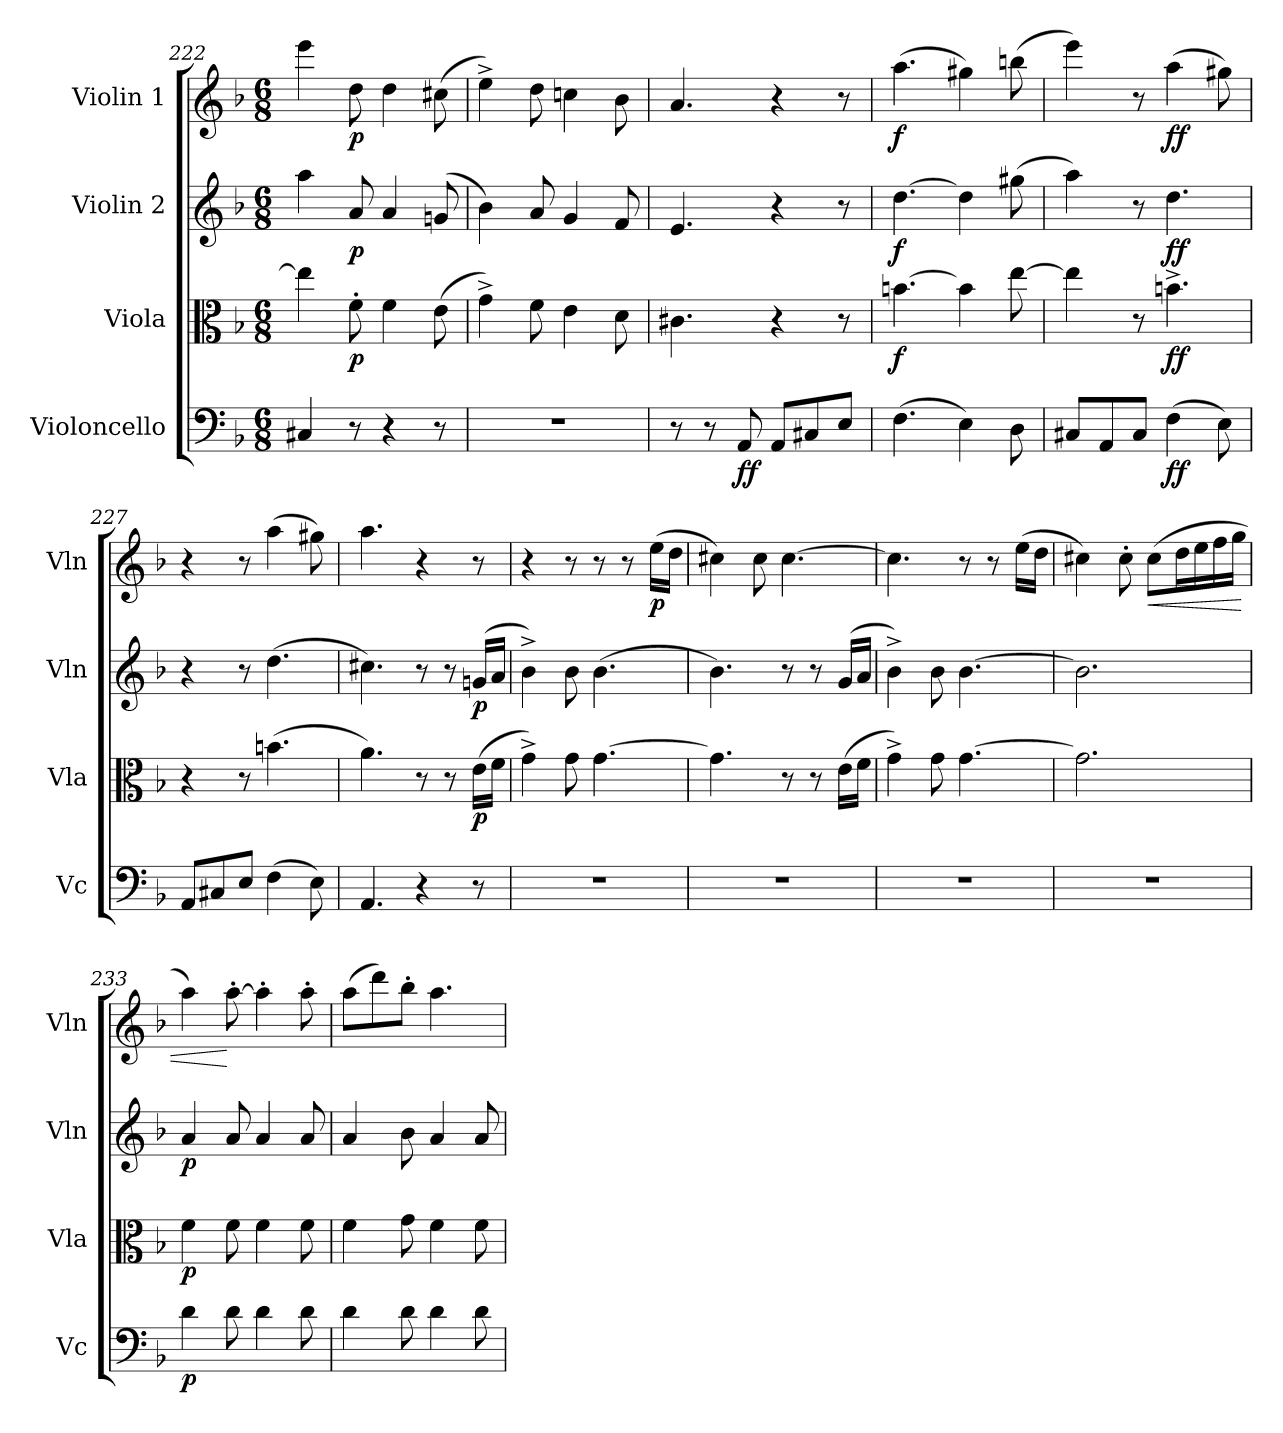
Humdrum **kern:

**kern	**dynam	**kern	**dynam	**kern	**dynam	**kern	**dynam
*part4	*part4	*part3	*part3	*part2	*part2	*part1	*part1
*staff4	*staff4	*staff3	*staff3	*staff2	*staff2	*staff1	*staff1
*I"Violoncello	*	*I"Viola	*	*I"Violin 2	*	*I"Violin 1	*
*I'Vc	*	*I'Vla	*	*I'Vln	*	*I'Vln	*
*clefF4	*	*clefC3	*	*clefG2	*	*clefG2	*
*k[b-]	*	*k[b-]	*	*k[b-]	*	*k[b-]	*
*M6/8	*	*M6/8	*	*M6/8	*	*M6/8	*
=222	=222	=222	=222	=222	=222	=222	=222
4C#X/	.	4ee\]	.	4aa\	.	4eee\	.
!	!	!	!LO:DY:b	!	!LO:DY:b	!	!LO:DY:b
8r	.	8f'\	p	8a/	p	8dd\	p
4r	.	4f\	.	4a/	.	4dd\	.
8r	.	(8e\	.	(>8gn/	.	(8cc#X\	.
=223	=223	=223	=223	=223	=223	=223	=223
2.r	.	4g^\)	.	4b-\)	.	4ee^\)	.
.	.	8f\	.	8a/	.	8dd\	.
.	.	4e\	.	4g/	.	4ccn\	.
.	.	8d\	.	8f/	.	8b-\	.
!!LO:LB:g=z
=224	=224	=224	=224	=224	=224	=224	=224
8r	.	4.c#X\	.	4.e/	.	4.a/	.
8r	.	.	.	.	.	.	.
!	!LO:DY:b	!	!	!	!	!	!
8AA/	ff	.	.	.	.	.	.
8AA/L	.	4r	.	4r	.	4r	.
8C#X/	.	.	.	.	.	.	.
8E/J	.	8r	.	8r	.	8r	.
=225	=225	=225	=225	=225	=225	=225	=225
!	!	!	!LO:DY:b	!	!LO:DY:b	!	!LO:DY:b
(>4.F\	.	[>4.bn\	f	[>4.dd\	f	(4.aa\	f
4E\)	.	4b\]	.	4dd\]	.	4gg#X\)	.
8D\	.	[>8ee\	.	(>8gg#X\	.	(8bbn\	.
=226	=226	=226	=226	=226	=226	=226	=226
8C#X/L	.	4ee\]	.	4aa\)	.	4eee\)	.
8AA/	.	.	.	.	.	.	.
8C#/J	.	8r	.	8r	.	8r	.
!	!LO:DY:b	!	!LO:DY:b	!	!LO:DY:b	!	!LO:DY:b
(>4F\	ff	4.bn^\	ff	4.dd\	ff	(4aa\	ff
8E\)	.	.	.	.	.	8gg#X\)	.
=227	=227	=227	=227	=227	=227	=227	=227
8AA/L	.	4r	.	4r	.	4r	.
8C#X/	.	.	.	.	.	.	.
8E/J	.	8r	.	8r	.	8r	.
(4F\	.	(4.bn\	.	(>4.dd\	.	(4aa\	.
8E\)	.	.	.	.	.	8gg#X\)	.
=228	=228	=228	=228	=228	=228	=228	=228
4.AA/	.	4.a\)	.	4.cc#X\)	.	4.aa\	.
4r	.	8r	.	8r	.	4r	.
.	.	8r	.	8r	.	.	.
!	!	!	!LO:DY:b	!	!LO:DY:b	!	!
8r	.	(16e\LL	p	(>16gn/LL	p	8r	.
.	.	16f\JJ	.	16a/JJ	.	.	.
=229	=229	=229	=229	=229	=229	=229	=229
2.r	.	4g^\)	.	4b-^\)	.	4r	.
.	.	8g\	.	8b-\	.	8r	.
.	.	[4.g\	.	(>4.b-\	.	8r	.
.	.	.	.	.	.	8r	.
!	!	!	!	!	!	!	!LO:DY:b
.	.	.	.	.	.	(16ee\LL	p
.	.	.	.	.	.	16dd\JJ	.
!!LO:PB:g=z
=230	=230	=230	=230	=230	=230	=230	=230
2.r	.	4.g\]	.	4.b-\)	.	4cc#X\)	.
.	.	.	.	.	.	8cc#\	.
.	.	8r	.	8r	.	[>4.cc#\	.
.	.	8r	.	8r	.	.	.
.	.	(16e\LL	.	(<16g/LL	.	.	.
.	.	16f\JJ	.	16a/JJ	.	.	.
=231	=231	=231	=231	=231	=231	=231	=231
2.r	.	4g^\)	.	4b-^\)	.	4.cc#\]	.
.	.	8g\	.	8b-\	.	.	.
.	.	[4.g\	.	[>4.b-\	.	8r	.
.	.	.	.	.	.	8r	.
.	.	.	.	.	.	(16ee\LL	.
.	.	.	.	.	.	16dd\JJ	.
=232	=232	=232	=232	=232	=232	=232	=232
2.r	.	2.g\]	.	2.b-\]	.	4cc#X\)	.
.	.	.	.	.	.	8cc#'\	.
!	!	!	!	!	!	!	!LO:HP:b
.	.	.	.	.	.	(8cc#\L	<
.	.	.	.	.	.	16dd\L	.
.	.	.	.	.	.	16ee\	.
.	.	.	.	.	.	16ff\	.
.	.	.	.	.	.	16gg\JJ	.
=233	=233	=233	=233	=233	=233	=233	=233
!	!LO:DY:b	!	!LO:DY:b	!	!LO:DY:b	!	!
4d\	p	4f\	p	4a/	p	4aa\)	.
8d\	.	8f\	.	8a/	.	[>8aa'\	[
4d\	.	4f\	.	4a/	.	4aa'\]	.
8d\	.	8f\	.	8a/	.	8aa'\	.
=234	=234	=234	=234	=234	=234	=234	=234
4d\	.	4f\	.	4a/	.	(8aa\L	.
.	.	.	.	.	.	8ddd\)	.
8d\	.	8g\	.	8b-\	.	8bb-'\J	.
4d\	.	4f\	.	4a/	.	4.aa\	.
8d\	.	8f\	.	8a/	.	.	.
=	=	=	=	=	=	=	=
*-	*-	*-	*-	*-	*-	*-	*-
